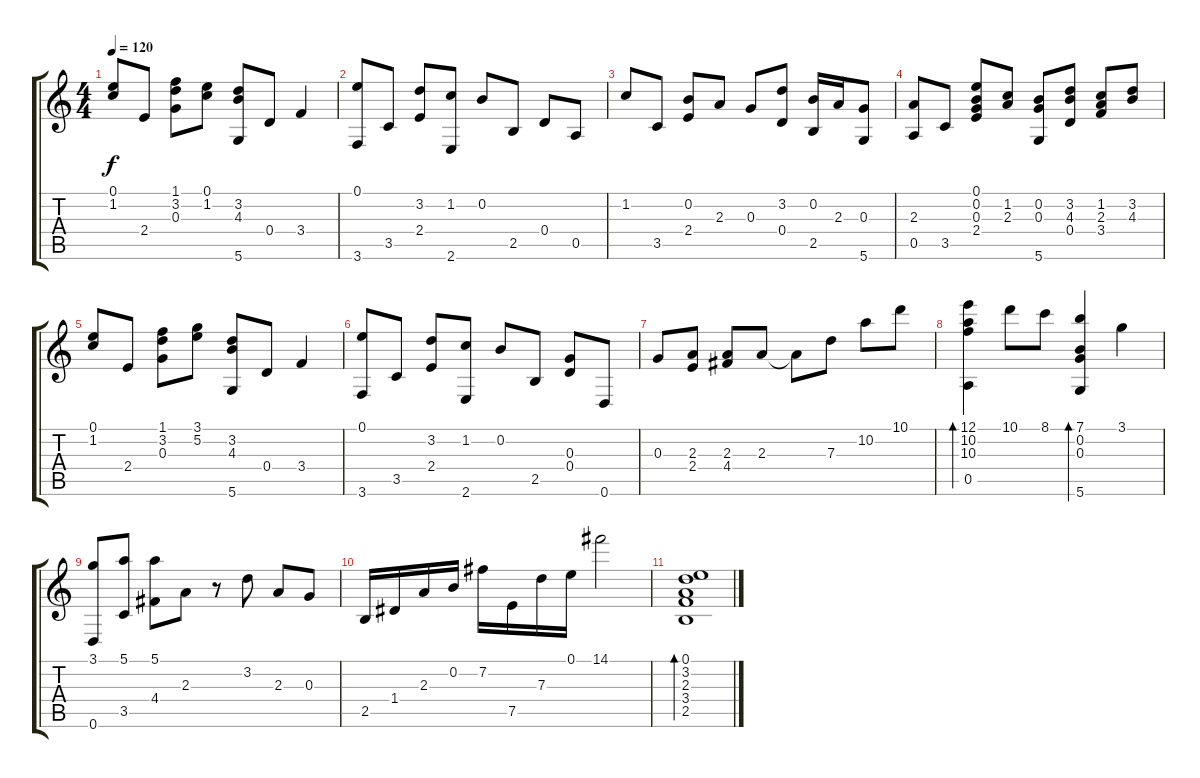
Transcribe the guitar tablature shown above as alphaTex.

\track "" {instrument acousticguitarsteel}
\staff {score tabs}
\tuning (E4 B3 G3 D3 A2 D2) {hide}
\ts (4 4)
\tempo 120
\clef g2
\ks c
(0.1 1.2).8{dy f} 2.4.8 (1.1 3.2 0.3).8 (0.1 1.2).8 (3.2 4.3 5.6).8 0.4.8 3.4.4 |
(0.1 3.6).8 3.5.8 (3.2 2.4).8 (1.2 2.6).8 0.2.8 2.5.8 0.4.8 0.5.8 |
1.2.8 3.5.8 (0.2 2.4).8 2.3.8 0.3.8 (3.2 0.4).8 (0.2 2.5).16 2.3.16 (0.3 5.6).8 |
(2.3 0.5).8 3.5.8 (0.1 0.2 0.3 2.4).8 (1.2 2.3).8 (0.2 0.3 5.6).8 (3.2 4.3 0.4).8 (1.2 2.3 3.4).8 (3.2 4.3).8 |
(0.1 1.2).8 2.4.8 (1.1 3.2 0.3).8 (3.1 5.2).8 (3.2 4.3 5.6).8 0.4.8 3.4.4 |
(0.1 3.6).8 3.5.8 (3.2 2.4).8 (1.2 2.6).8 0.2.8 2.5.8 (0.3 0.4).8 0.6.8 |
0.3.8 (2.3 2.4).8 (2.3 4.4).8 2.3.8 2.3{t}.8 7.3.8 10.2.8 10.1.8 |
(12.1 10.2 10.3 0.5).4{bd 240} 10.1.8 8.1.8 (7.1 0.2 0.3 5.6).4{bd 240} 3.1.4 |
(3.1 0.6).8 (5.1 3.5).8 (5.1 4.4).8 2.3.8 r.8 3.2.8 2.3.8 0.3.8 |
2.5.16 1.4.16 2.3.16 0.2.16 7.2.16 7.5.16 7.3.16 0.1.16 14.1.2 |
(0.1 3.2 2.3 3.4 2.5).1{bd 480}
